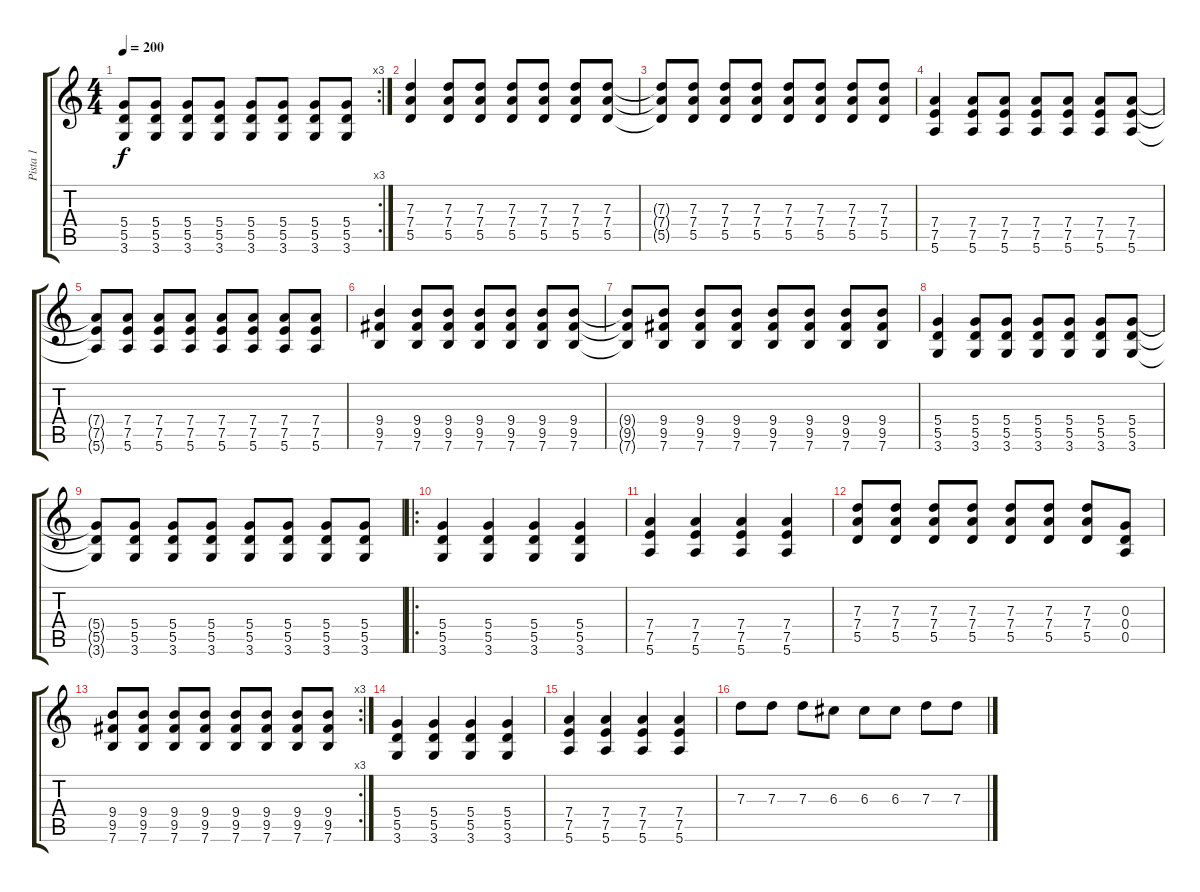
\track ("Pista 1" "Pista 1") {instrument distortionguitar}
\staff {score tabs}
\tuning (E4 B3 G3 D3 A2 E2) {hide}
\rc 3
\ts (4 4)
\tempo 200
\clef g2
\ks c
(5.4{t} 5.5{t} 3.6{t}).8{dy f} (5.4 5.5 3.6).8 (5.4 5.5 3.6).8 (5.4 5.5 3.6).8 (5.4 5.5 3.6).8 (5.4 5.5 3.6).8 (5.4 5.5 3.6).8 (5.4 5.5 3.6).8 |
(7.3 7.4 5.5).4 (7.3 7.4 5.5).8 (7.3 7.4 5.5).8 (7.3 7.4 5.5).8 (7.3 7.4 5.5).8 (7.3 7.4 5.5).8 (7.3 7.4 5.5).8 |
(7.3{t} 7.4{t} 5.5{t}).8 (7.3 7.4 5.5).8 (7.3 7.4 5.5).8 (7.3 7.4 5.5).8 (7.3 7.4 5.5).8 (7.3 7.4 5.5).8 (7.3 7.4 5.5).8 (7.3 7.4 5.5).8 |
(7.4 7.5 5.6).4 (7.4 7.5 5.6).8 (7.4 7.5 5.6).8 (7.4 7.5 5.6).8 (7.4 7.5 5.6).8 (7.4 7.5 5.6).8 (7.4 7.5 5.6).8 |
(7.4{t} 7.5{t} 5.6{t}).8 (7.4 7.5 5.6).8 (7.4 7.5 5.6).8 (7.4 7.5 5.6).8 (7.4 7.5 5.6).8 (7.4 7.5 5.6).8 (7.4 7.5 5.6).8 (7.4 7.5 5.6).8 |
(9.4 9.5 7.6).4 (9.4 9.5 7.6).8 (9.4 9.5 7.6).8 (9.4 9.5 7.6).8 (9.4 9.5 7.6).8 (9.4 9.5 7.6).8 (9.4 9.5 7.6).8 |
(9.4{t} 9.5{t} 7.6{t}).8 (9.4 9.5 7.6).8 (9.4 9.5 7.6).8 (9.4 9.5 7.6).8 (9.4 9.5 7.6).8 (9.4 9.5 7.6).8 (9.4 9.5 7.6).8 (9.4 9.5 7.6).8 |
(5.4 5.5 3.6).4 (5.4 5.5 3.6).8 (5.4 5.5 3.6).8 (5.4 5.5 3.6).8 (5.4 5.5 3.6).8 (5.4 5.5 3.6).8 (5.4 5.5 3.6).8 |
(5.4{t} 5.5{t} 3.6{t}).8 (5.4 5.5 3.6).8 (5.4 5.5 3.6).8 (5.4 5.5 3.6).8 (5.4 5.5 3.6).8 (5.4 5.5 3.6).8 (5.4 5.5 3.6).8 (5.4 5.5 3.6).8 |
\ro
(5.4 5.5 3.6).4 (5.4 5.5 3.6).4 (5.4 5.5 3.6).4 (5.4 5.5 3.6).4 |
(7.4 7.5 5.6).4 (7.4 7.5 5.6).4 (7.4 7.5 5.6).4 (7.4 7.5 5.6).4 |
(7.3 7.4 5.5).8 (7.3 7.4 5.5).8 (7.3 7.4 5.5).8 (7.3 7.4 5.5).8 (7.3 7.4 5.5).8 (7.3 7.4 5.5).8 (7.3 7.4 5.5).8 (0.3 0.4 0.5).8 |
\rc 3
(9.4 9.5 7.6).8 (9.4 9.5 7.6).8 (9.4 9.5 7.6).8 (9.4 9.5 7.6).8 (9.4 9.5 7.6).8 (9.4 9.5 7.6).8 (9.4 9.5 7.6).8 (9.4 9.5 7.6).8 |
(5.4 5.5 3.6).4 (5.4 5.5 3.6).4 (5.4 5.5 3.6).4 (5.4 5.5 3.6).4 |
(7.4 7.5 5.6).4 (7.4 7.5 5.6).4 (7.4 7.5 5.6).4 (7.4 7.5 5.6).4 |
7.3.8 7.3.8 7.3.8 6.3.8 6.3.8 6.3.8 7.3.8 7.3.8
